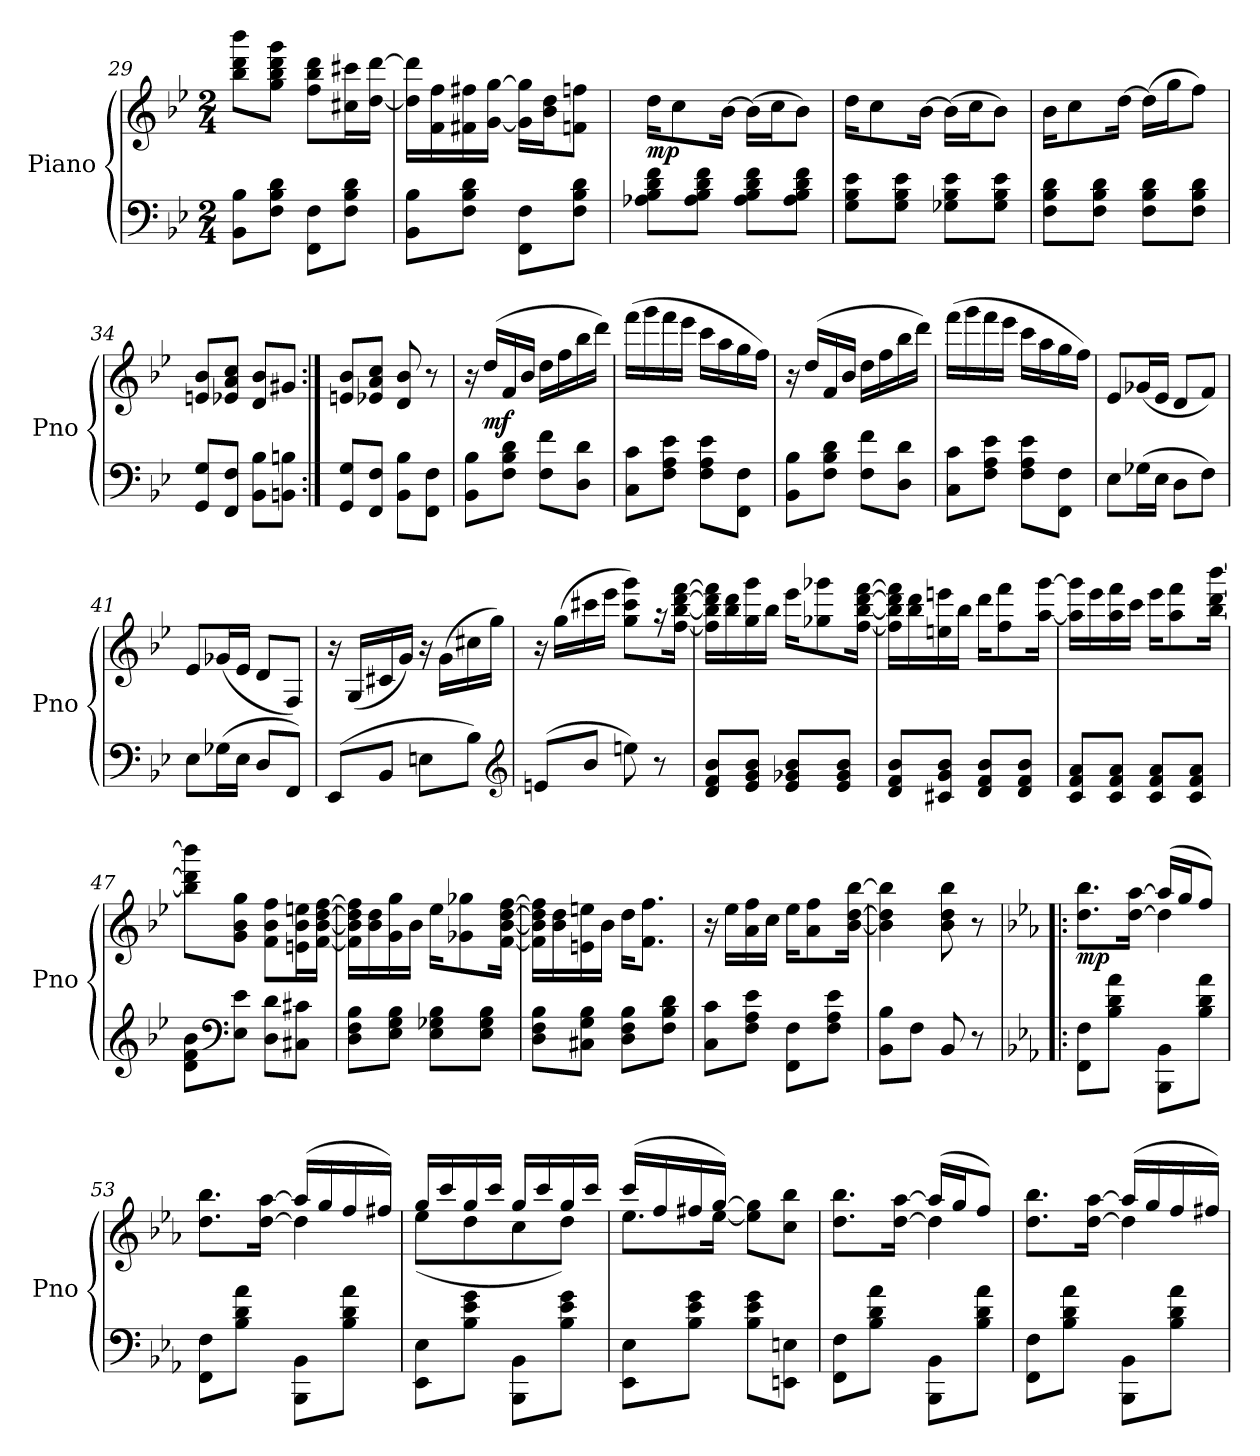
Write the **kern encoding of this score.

**kern	**kern	**dynam
*part1	*part1	*part1
*staff2	*staff1	*staff1/2
*I"Piano	*	*
*I'Pno	*	*
*clefF4	*clefG2	*
*k[b-e-]	*k[b-e-]	*
*B-:	*B-:	*
*M2/4	*M2/4	*
=29	=29	=29
8BB- 8B-L	8bb- 8ddd 8bbb-L	.
8F 8B- 8dJ	8gg 8bb- 8ddd 8gggJ	.
8FF 8FL	8ff 8bb- 8dddL	.
8F 8B- 8dJ	16cc#X 16ccc#XL	.
.	[16dd [16dddJJ	.
=30	=30	=30
8BB- 8B-L	16dd] 16ddd]LL	.
.	16f 16ff	.
8F 8B- 8dJ	16f#X 16ff#X	.
.	[16g [16ggJJ	.
8FF 8FL	16g] 16gg]LL	.
.	16b- 16ddJ	.
8F 8B- 8dJ	8fn 8ffnJ	.
=31	=31	=31
8A-X 8B- 8d 8fL	16ddKL	mp
.	8cc	.
8A- 8B- 8d 8fJ	.	.
.	[16b-Jk	.
8A- 8B- 8d 8fL	(16b-LL]	.
.	16ccJ	.
8A- 8B- 8d 8fJ	8b-J)	.
=32	=32	=32
8G 8B- 8e-L	16ddKL	.
.	8cc	.
8G 8B- 8e-J	.	.
.	[16b-Jk	.
8G-X 8B- 8e-L	(16b-LL]	.
.	16ccJ	.
8G- 8B- 8e-J	8b-J)	.
=33	=33	=33
8F 8B- 8dL	16b-KL	.
.	8cc	.
8F 8B- 8dJ	.	.
.	[16ddJk	.
8F 8B- 8dL	(16ddLL]	.
.	16ggJ	.
8F 8B- 8dJ	8ffJ)	.
=34	=34	=34
8GG 8GL	8en 8b-L	.
8FF 8FJ	8e-X 8a 8ccJ	.
8BB- 8B-L	8d 8b-L	.
8BBn 8BnJ	8g#XJ	.
=35:|!	=35:|!	=35:|!
8GG 8GL	8en 8b-L	.
8FF 8FJ	8e-X 8a 8ccJ	.
8BB- 8B-L	8d 8b-	.
8FF 8FJ	8r	.
=36	=36	=36
8BB- 8B-L	16r	.
.	(16ddLL	mf
8F 8B- 8dJ	16f	.
.	16b-JJ	.
8F 8fL	16ddLL	.
.	16ff	.
8D 8dJ	16bb-	.
.	16dddJJ)	.
=37	=37	=37
8C 8cL	(16fffLL	.
.	16ggg	.
8F 8A 8e-J	16fff	.
.	16eee-JJ	.
8F 8A 8e-L	16cccLL	.
.	16aa	.
8FF 8FJ	16gg	.
.	16ffJJ)	.
=38	=38	=38
8BB- 8B-L	16r	.
.	(16ddLL	.
8F 8B- 8dJ	16f	.
.	16b-JJ	.
8F 8fL	16ddLL	.
.	16ff	.
8D 8dJ	16bb-	.
.	16dddJJ)	.
=39	=39	=39
8C 8cL	(16fffLL	.
.	16ggg	.
8F 8A 8e-J	16fff	.
.	16eee-JJ	.
8F 8A 8e-L	16cccLL	.
.	16aa	.
8FF 8FJ	16gg	.
.	16ffJJ)	.
=40	=40	=40
8E-L	8e-L	.
(16G-XL	(16g-XL	.
16E-JJ	16e-JJ	.
8DL	8dL	.
8FJ)	8fJ)	.
=41	=41	=41
8E-L	8e-L	.
(16G-XL	(16g-XL	.
16E-JJ	16e-JJ	.
8DL	8dL	.
8FFJ)	8FJ)	.
=42	=42	=42
(8EE-L	16r	.
.	(16GLL	.
8BB-J	16c#X	.
.	16gJJ)	.
8EnL	16r	.
.	(16gLL	.
8B-J)	16cc#X	.
*clefG2	*	*
.	16ggJJ)	.
=43	=43	=43
(8enL	16r	.
.	(16ggLL	.
8b-J	16ccc#X	.
.	16eee-JJ	.
8een)	8gg 8ccc# 8gggL)	.
8r	16r	.
.	[16ff [16bb- [16ddd [16fffJk	.
=44	=44	=44
8d 8f 8b-L	16ff] 16bb-] 16ddd] 16fff]LL	.
.	16bb- 16ddd	.
8e- 8g 8b-J	16gg 16ggg	.
.	16bb-JJ	.
8e- 8g-X 8b-L	16eee-KL	.
.	8gg-X 8ggg-X	.
8e- 8g- 8b-J	.	.
.	[16ff [16bb- [16ddd [16fffJk	.
=45	=45	=45
8d 8f 8b-L	16ff] 16bb-] 16ddd] 16fff]LL	.
.	16bb- 16ddd	.
8c#X 8g 8b-J	16een 16eeen	.
.	16bb-JJ	.
8d 8f 8b-L	16dddKL	.
.	8ff 8fff	.
8d 8f 8b-J	.	.
.	[16aa [16gggJk	.
=46	=46	=46
8c 8f 8aL	16aa] 16ggg]LL	.
.	16eee-	.
8c 8f 8aJ	16aa 16fff	.
.	16cccJJ	.
8c 8f 8aL	16eee-KL	.
.	8aa 8fff	.
8c 8f 8aJ	.	.
.	[16bb- [16ddd [16bbb-Jk	.
=47	=47	=47
8d 8f 8b-L	8bb-] 8ddd] 8bbb-]L	.
*clefF4	*	*
8E- 8e-J	8g 8b- 8ggJ	.
8D 8dL	8f 8b- 8ffL	.
8C#X 8c#XJ	16en 16b- 16eenL	.
.	[16f [16b- [16dd [16ffJJ	.
=48	=48	=48
8D 8F 8B-L	16f] 16b-] 16dd] 16ff]LL	.
.	16b- 16dd	.
8E- 8G 8B-J	16g 16gg	.
.	16b-JJ	.
8E- 8G-X 8B-L	16ee-KL	.
.	8g-X 8gg-X	.
8E- 8G- 8B-J	.	.
.	[16f [16b- [16dd [16ffJk	.
=49	=49	=49
8D 8F 8B-L	16f] 16b-] 16dd] 16ff]LL	.
.	16b- 16dd	.
8C#X 8G 8B-J	16en 16een	.
.	16b-JJ	.
8D 8F 8B-L	16ddKL	.
.	8.f 8.ffJ	.
8F 8B- 8dJ	.	.
=50	=50	=50
8C 8cL	16r	.
.	16ee-LL	.
8F 8A 8e-J	16a 16ff	.
.	16ccJJ	.
8FF 8FL	16ee-KL	.
.	8a 8ff	.
8F 8A 8e-J	.	.
.	[16b- [16dd [16bb-Jk	.
=51	=51	=51
8BB- 8B-L	4b-] 4dd] 4bb-]	.
8FJ	.	.
8BB-	8b- 8dd 8bb-	.
8r	8r	.
=52!|:	=52!|:	=52!|:
*k[b-e-a-]	*k[b-e-a-]	*
*E-:	*E-:	*
*	*^	*
8FF 8FL	8.dd 8.bb-L	4ryy	mp
8B- 8d 8a-J	.	.	.
.	[16dd [16aa-Jk	.	.
8BBB- 8BB-L	(16aa-LL]	4dd]	.
.	16ggJ	.	.
8B- 8d 8a-J	8ffJ)	.	.
=53	=53	=53	=53
8FF 8FL	8.dd 8.bb-L	4ryy	.
8B- 8d 8a-J	.	.	.
.	[16dd [16aa-Jk	.	.
8BBB- 8BB-L	(16aa-LL]	4dd]	.
.	16gg	.	.
8B- 8d 8a-J	16ff	.	.
.	16ff#XJJ)	.	.
=54	=54	=54	=54
8EE- 8E-L	16ggLL	(8ee-L	.
.	16ccc	.	.
8B- 8e- 8gJ	16gg	8dd	.
.	16cccJJ	.	.
8BBB- 8BB-L	16ggLL	8cc	.
.	16ccc	.	.
8B- 8e- 8gJ	16gg	8ddJ)	.
.	16cccJJ	.	.
=55	=55	=55	=55
8EE- 8E-L	(16cccLL	8.ee-L	.
.	16ff	.	.
8B- 8e- 8gJ	16ff#X	.	.
.	[16ggJJ)	[16ee-Jk	.
8B- 8e- 8gL	4ryy	8ee-] 8gg]L	.
8EEn 8EnJ	.	8cc 8bb-J	.
=56	=56	=56	=56
8FF 8FL	8.dd 8.bb-L	4ryy	.
8B- 8d 8a-J	.	.	.
.	[16dd [16aa-Jk	.	.
8BBB- 8BB-L	(16aa-LL]	4dd]	.
.	16ggJ	.	.
8B- 8d 8a-J	8ffJ)	.	.
=57	=57	=57	=57
8FF 8FL	8.dd 8.bb-L	4ryy	.
8B- 8d 8a-J	.	.	.
.	[16dd [16aa-Jk	.	.
8BBB- 8BB-L	(16aa-LL]	4dd]	.
.	16gg	.	.
8B- 8d 8a-J	16ff	.	.
.	16ff#XJJ)	.	.
*	*v	*v	*
=	=	=
*-	*-	*-
